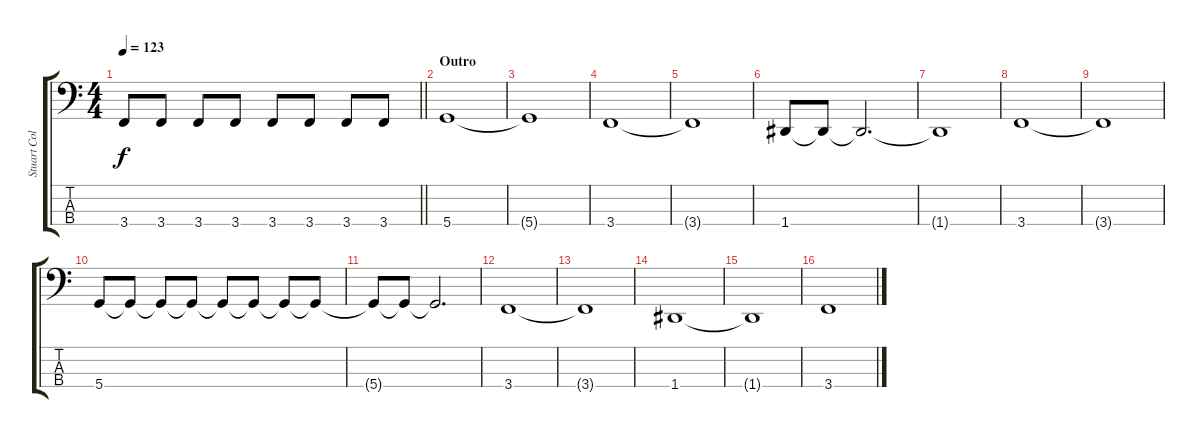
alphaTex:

\track ("Stuart Coleman" "Stuart Col") {instrument electricbassfinger}
\staff {score tabs}
\tuning (G2 D2 A1 D1) {hide}
\ts (4 4)
\tempo 123
\clef f4
\barLineRight lightlight
\ks c
3.4.8{dy f} 3.4.8 3.4.8 3.4.8 3.4.8 3.4.8 3.4.8 3.4.8 |
\section ("" "Outro")
5.4.1{volume 12} |
5.4{t}.1 |
3.4.1 |
3.4{t}.1 |
1.4.8 1.4{t}.8{volume 8} 1.4{t}.2{d} |
1.4{t}.1 |
3.4.1 |
3.4{t}.1 |
5.4.8 5.4{t}.8 5.4{t}.8{volume 4} 5.4{t}.8 5.4{t}.8 5.4{t}.8 5.4{t}.8 5.4{t}.8 |
5.4{t}.8 5.4{t}.8 5.4{t}.2{d} |
3.4.1 |
3.4{t}.1 |
1.4.1 |
1.4{t}.1{volume 0} |
3.4.1
